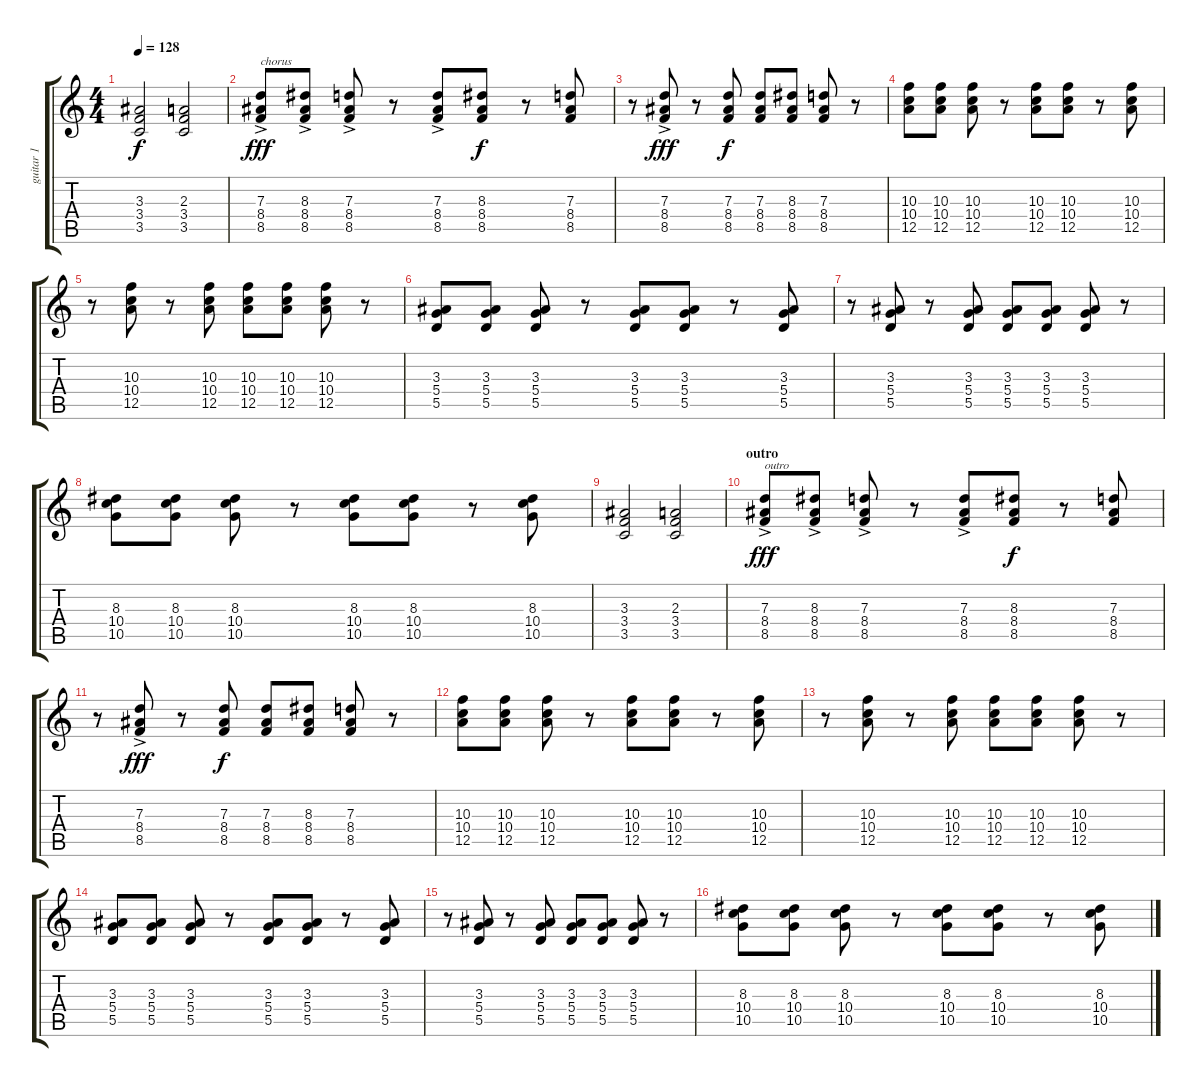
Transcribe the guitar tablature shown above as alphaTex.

\track ("guitar 1" "guitar 1") {instrument distortionguitar}
\staff {score tabs}
\tuning (E4 B3 G3 D3 A2 E2) {hide}
\ts (4 4)
\tempo 128
\clef g2
\ks c
(3.3 3.4 3.5).2{dy f} (2.3 3.4 3.5).2 |
(7.3{ac} 8.4 8.5).8{txt "chorus" dy fff} (8.3{ac} 8.4 8.5).8 (7.3{ac} 8.4 8.5).8 r.8 (7.3{ac} 8.4 8.5).8 (8.3 8.4 8.5).8{dy f} r.8 (7.3 8.4 8.5).8 |
r.8 (7.3{ac} 8.4 8.5).8{dy fff} r.8 (7.3 8.4 8.5).8{dy f} (7.3 8.4 8.5).8 (8.3 8.4 8.5).8 (7.3 8.4 8.5).8 r.8 |
(10.3 10.4 12.5).8 (10.3 10.4 12.5).8 (10.3 10.4 12.5).8 r.8 (10.3 10.4 12.5).8 (10.3 10.4 12.5).8 r.8 (10.3 10.4 12.5).8 |
r.8 (10.3 10.4 12.5).8 r.8 (10.3 10.4 12.5).8 (10.3 10.4 12.5).8 (10.3 10.4 12.5).8 (10.3 10.4 12.5).8 r.8 |
(3.3 5.4 5.5).8 (3.3 5.4 5.5).8 (3.3 5.4 5.5).8 r.8 (3.3 5.4 5.5).8 (3.3 5.4 5.5).8 r.8 (3.3 5.4 5.5).8 |
r.8 (3.3 5.4 5.5).8 r.8 (3.3 5.4 5.5).8 (3.3 5.4 5.5).8 (3.3 5.4 5.5).8 (3.3 5.4 5.5).8 r.8 |
(8.3 10.4 10.5).8 (8.3 10.4 10.5).8 (8.3 10.4 10.5).8 r.8 (8.3 10.4 10.5).8 (8.3 10.4 10.5).8 r.8 (8.3 10.4 10.5).8 |
(3.3 3.4 3.5).2 (2.3 3.4 3.5).2 |
\section ("" "outro")
(7.3{ac} 8.4 8.5).8{txt "outro" dy fff} (8.3{ac} 8.4 8.5).8 (7.3{ac} 8.4 8.5).8 r.8 (7.3{ac} 8.4 8.5).8 (8.3 8.4 8.5).8{dy f} r.8 (7.3 8.4 8.5).8 |
r.8 (7.3{ac} 8.4 8.5).8{dy fff} r.8 (7.3 8.4 8.5).8{dy f} (7.3 8.4 8.5).8 (8.3 8.4 8.5).8 (7.3 8.4 8.5).8 r.8 |
(10.3 10.4 12.5).8 (10.3 10.4 12.5).8 (10.3 10.4 12.5).8 r.8 (10.3 10.4 12.5).8 (10.3 10.4 12.5).8 r.8 (10.3 10.4 12.5).8 |
r.8 (10.3 10.4 12.5).8 r.8 (10.3 10.4 12.5).8 (10.3 10.4 12.5).8 (10.3 10.4 12.5).8 (10.3 10.4 12.5).8 r.8 |
(3.3 5.4 5.5).8 (3.3 5.4 5.5).8 (3.3 5.4 5.5).8 r.8 (3.3 5.4 5.5).8 (3.3 5.4 5.5).8 r.8 (3.3 5.4 5.5).8 |
r.8 (3.3 5.4 5.5).8 r.8 (3.3 5.4 5.5).8 (3.3 5.4 5.5).8 (3.3 5.4 5.5).8 (3.3 5.4 5.5).8 r.8 |
(8.3 10.4 10.5).8 (8.3 10.4 10.5).8 (8.3 10.4 10.5).8 r.8 (8.3 10.4 10.5).8 (8.3 10.4 10.5).8 r.8 (8.3 10.4 10.5).8
